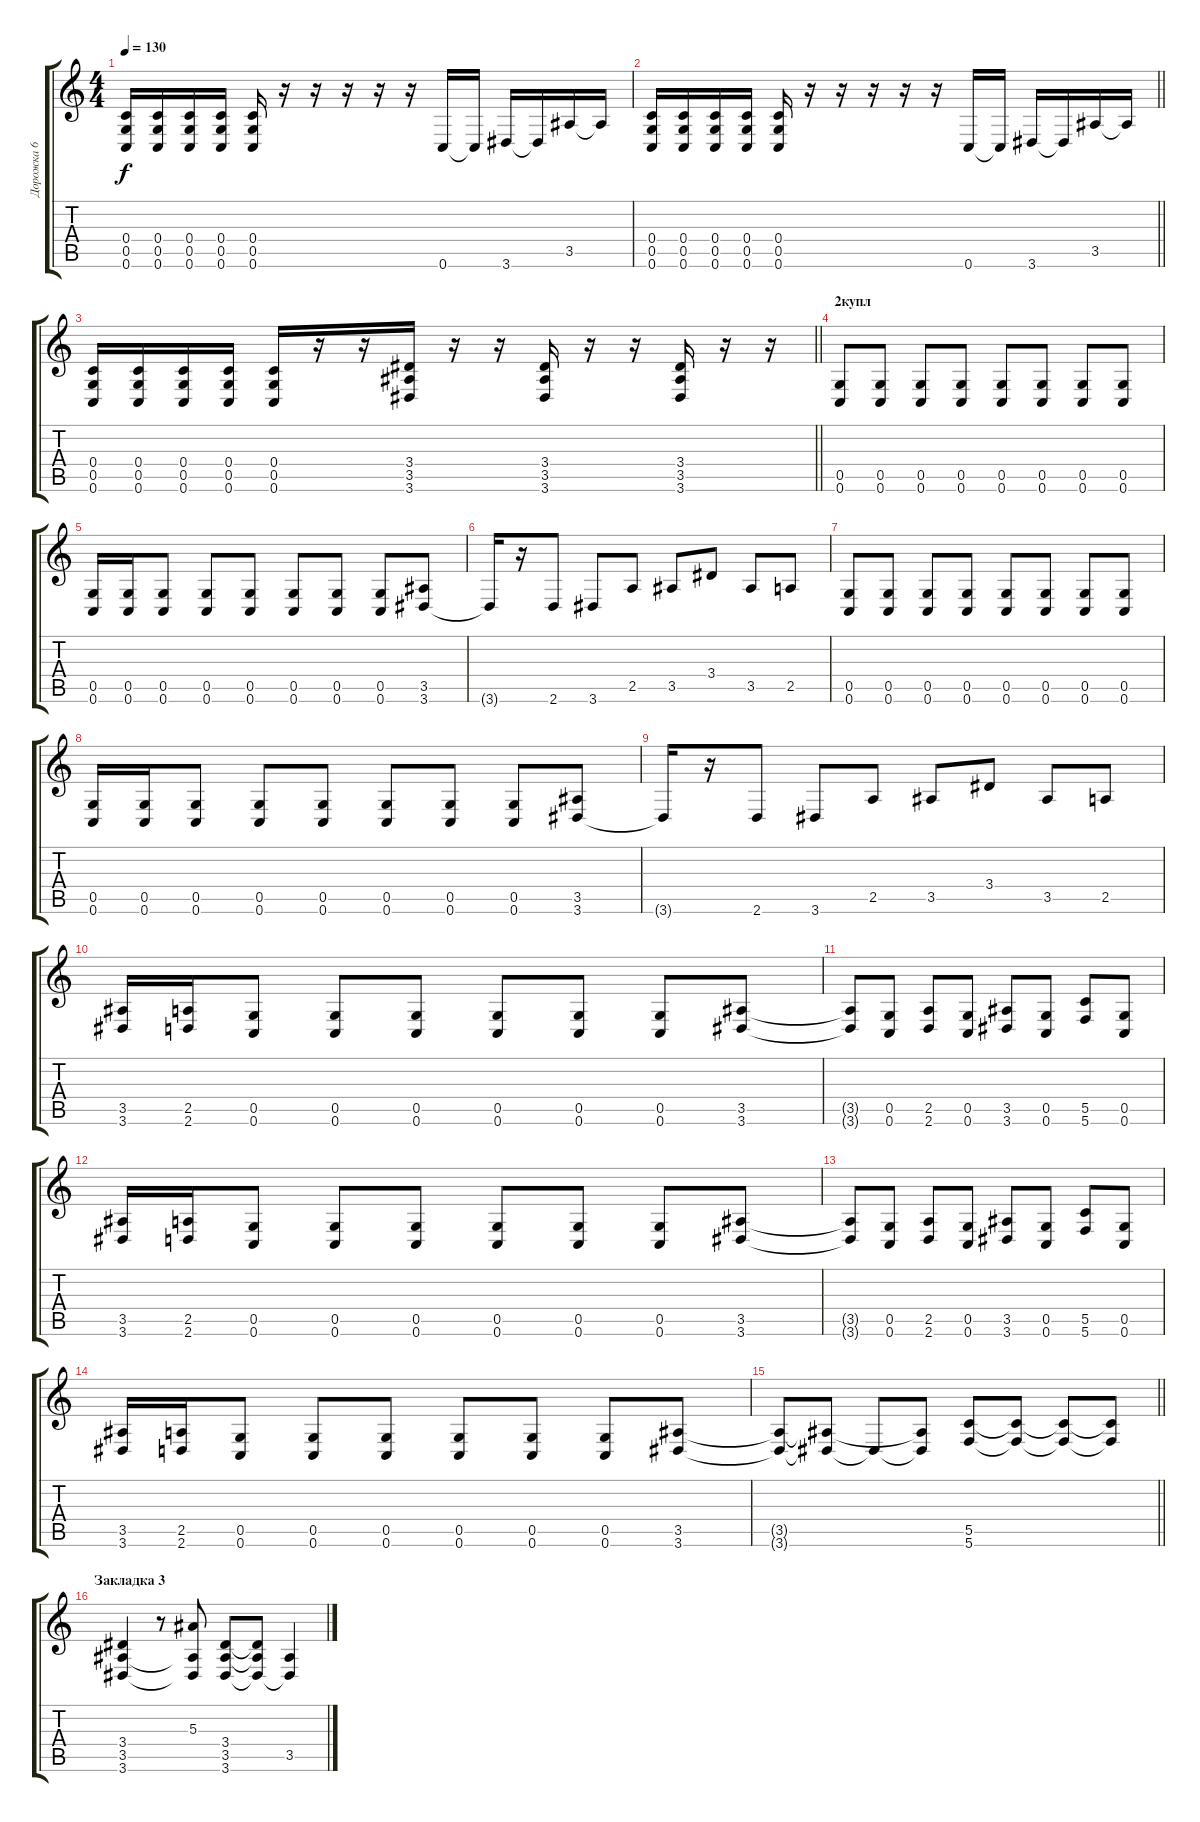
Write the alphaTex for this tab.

\track ("Дорожка 6" "Дорожка 6") {instrument distortionguitar}
\staff {score tabs}
\tuning (D4 A3 F3 C3 G2 C2) {hide}
\ts (4 4)
\tempo 130
\clef g2
\ks c
(0.4 0.5 0.6).16{dy f} (0.4 0.5 0.6).16 (0.4 0.5 0.6).16 (0.4 0.5 0.6).16 (0.4 0.5 0.6).16 r.16 r.16 r.16 r.16 r.16 0.6.16 0.6{t}.16 3.6.16 3.6{t}.16 3.5.16 3.5{t}.16 |
\barLineRight lightlight
(0.4 0.5 0.6).16 (0.4 0.5 0.6).16 (0.4 0.5 0.6).16 (0.4 0.5 0.6).16 (0.4 0.5 0.6).16 r.16 r.16 r.16 r.16 r.16 0.6.16 0.6{t}.16 3.6.16 3.6{t}.16 3.5.16 3.5{t}.16 |
\barLineRight lightlight
(0.4 0.5 0.6).16 (0.4 0.5 0.6).16 (0.4 0.5 0.6).16 (0.4 0.5 0.6).16 (0.4 0.5 0.6).16 r.16 r.16 (3.4 3.5 3.6).16 r.16 r.16 (3.4 3.5 3.6).16 r.16 r.16 (3.4 3.5 3.6).16 r.16 r.16 |
\section ("" "2купл")
(0.5 0.6).8 (0.5 0.6).8 (0.5 0.6).8 (0.5 0.6).8 (0.5 0.6).8 (0.5 0.6).8 (0.5 0.6).8 (0.5 0.6).8 |
(0.5 0.6).16 (0.5 0.6).16 (0.5 0.6).8 (0.5 0.6).8 (0.5 0.6).8 (0.5 0.6).8 (0.5 0.6).8 (0.5 0.6).8 (3.5 3.6).8 |
3.6{t}.16 r.16 2.6.8 3.6.8 2.5.8 3.5.8 3.4.8 3.5.8 2.5.8 |
(0.5 0.6).8 (0.5 0.6).8 (0.5 0.6).8 (0.5 0.6).8 (0.5 0.6).8 (0.5 0.6).8 (0.5 0.6).8 (0.5 0.6).8 |
(0.5 0.6).16 (0.5 0.6).16 (0.5 0.6).8 (0.5 0.6).8 (0.5 0.6).8 (0.5 0.6).8 (0.5 0.6).8 (0.5 0.6).8 (3.5 3.6).8 |
3.6{t}.16 r.16 2.6.8 3.6.8 2.5.8 3.5.8 3.4.8 3.5.8 2.5.8 |
(3.5 3.6).16 (2.5 2.6).16 (0.5 0.6).8 (0.5 0.6).8 (0.5 0.6).8 (0.5 0.6).8 (0.5 0.6).8 (0.5 0.6).8 (3.5 3.6).8 |
(3.5{t} 3.6{t}).8 (0.5 0.6).8 (2.5 2.6).8 (0.5 0.6).8 (3.5 3.6).8 (0.5 0.6).8 (5.5 5.6).8 (0.5 0.6).8 |
(3.5 3.6).16 (2.5 2.6).16 (0.5 0.6).8 (0.5 0.6).8 (0.5 0.6).8 (0.5 0.6).8 (0.5 0.6).8 (0.5 0.6).8 (3.5 3.6).8 |
(3.5{t} 3.6{t}).8 (0.5 0.6).8 (2.5 2.6).8 (0.5 0.6).8 (3.5 3.6).8 (0.5 0.6).8 (5.5 5.6).8 (0.5 0.6).8 |
(3.5 3.6).16 (2.5 2.6).16 (0.5 0.6).8 (0.5 0.6).8 (0.5 0.6).8 (0.5 0.6).8 (0.5 0.6).8 (0.5 0.6).8 (3.5 3.6).8 |
\barLineRight lightlight
(3.5{t} 3.6{t}).8 (3.5{t} 3.6{t}).8 3.6{t}.8 (3.5{t} 3.6{t}).8 (5.5 5.6).8 (5.5{t} 5.6{t}).8 (5.5{t} 5.6{t}).8 (5.5{t} 5.6{t}).8 |
\section ("" "Закладка 3")
(3.4 3.5 3.6).4 r.8 (5.3 3.5{t} 3.6{t}).8 (3.4 3.5 3.6).8 (3.4{t} 3.5{t} 3.6{t}).8 (3.5 3.6{t}).4
